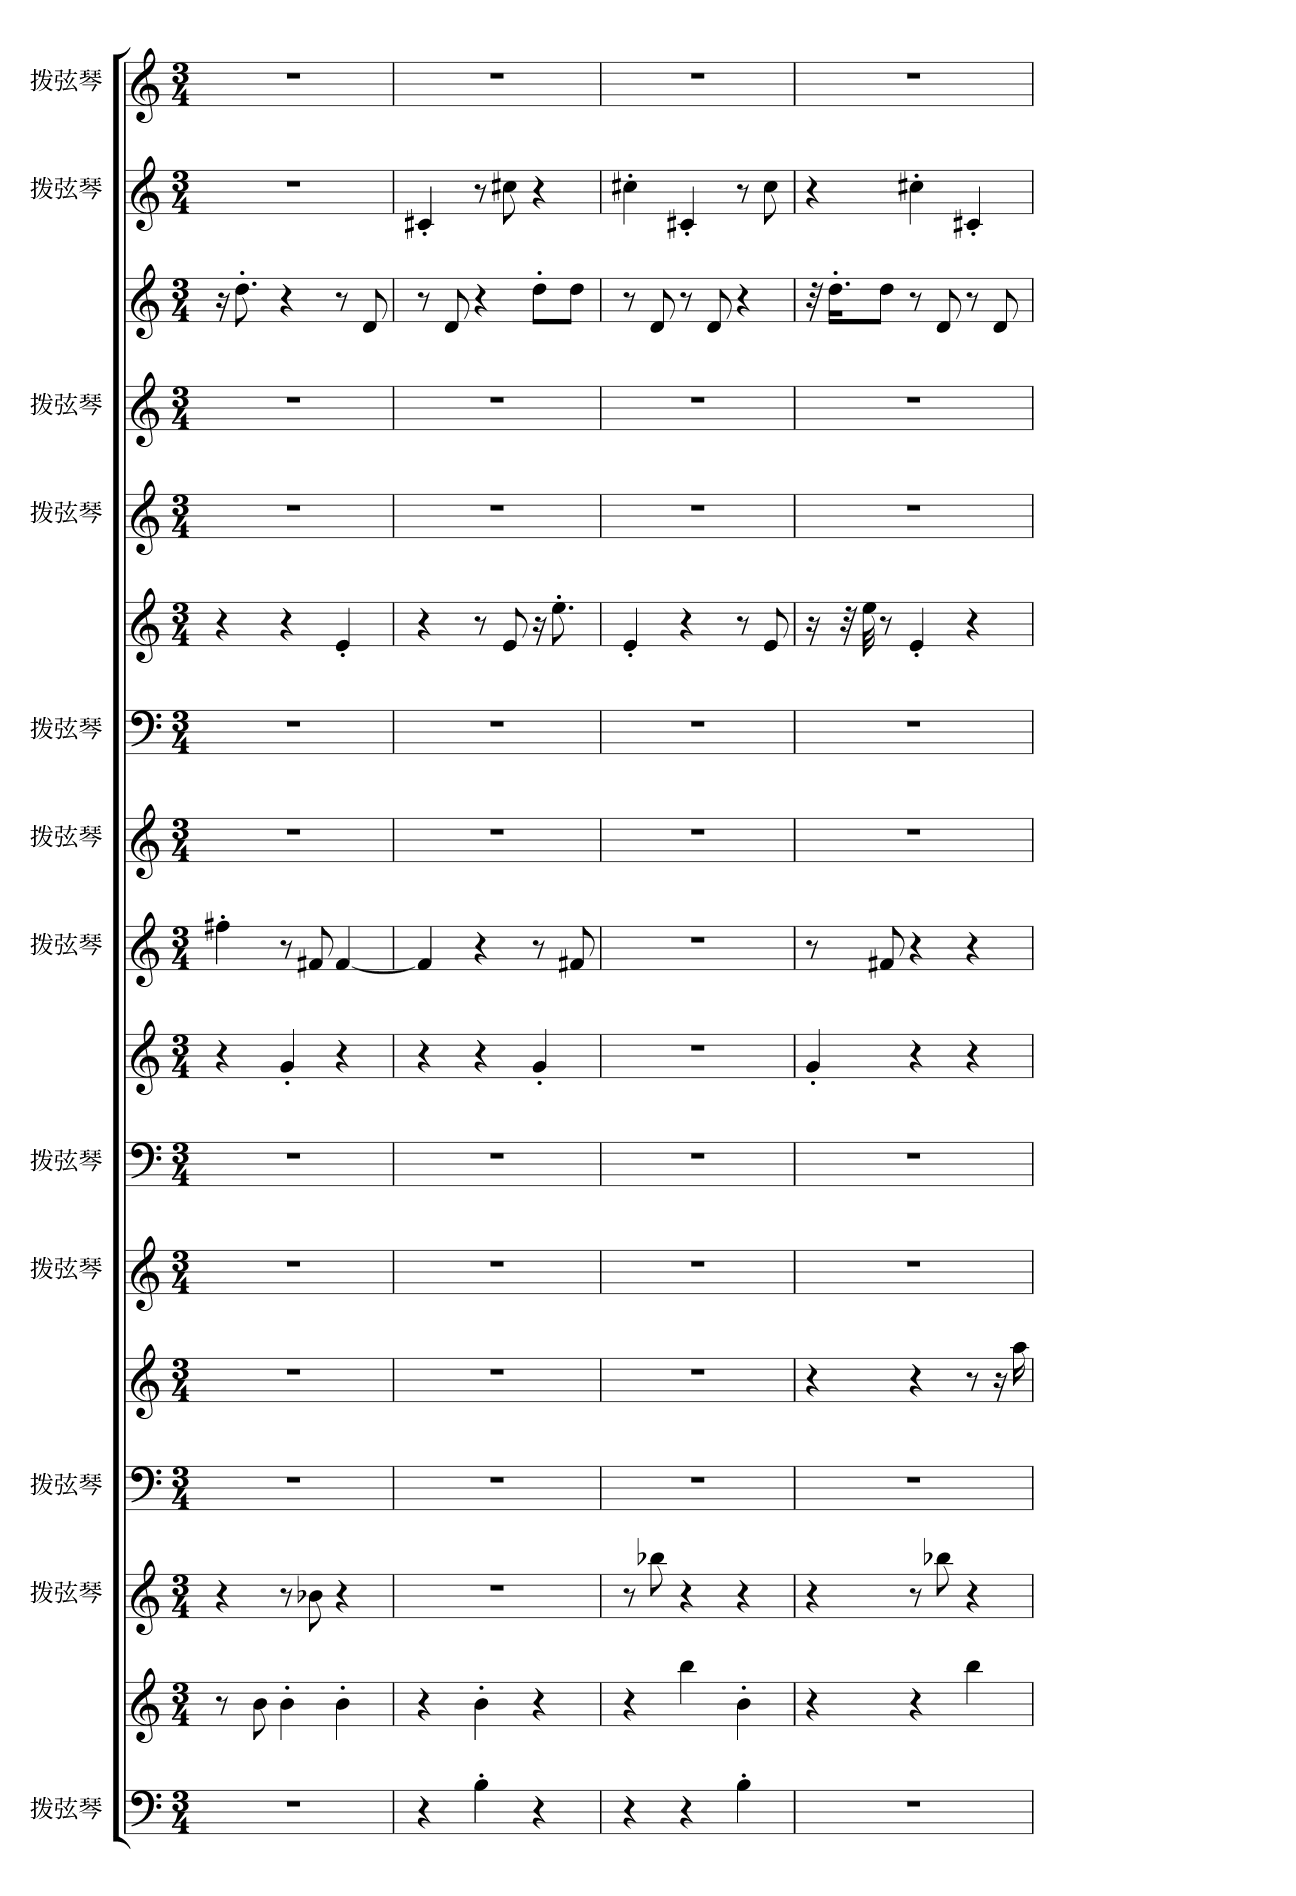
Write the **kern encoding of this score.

**kern	**kern	**kern	**kern	**kern	**kern	**kern	**kern	**kern	**kern	**kern	**kern	**kern	**kern	**kern	**kern	**kern
*part12	*part12	*part11	*part10	*part10	*part9	*part8	*part8	*part7	*part6	*part5	*part5	*part4	*part3	*part3	*part2	*part1
*staff17	*staff16	*staff15	*staff14	*staff13	*staff12	*staff11	*staff10	*staff9	*staff8	*staff7	*staff6	*staff5	*staff4	*staff3	*staff2	*staff1
*I"拨弦琴	*	*I"拨弦琴	*I"拨弦琴	*	*I"拨弦琴	*I"拨弦琴	*	*I"拨弦琴	*I"拨弦琴	*I"拨弦琴	*	*I"拨弦琴	*I"拨弦琴	*	*I"拨弦琴	*I"拨弦琴
*clefF4	*clefG2	*clefG2	*clefF4	*clefG2	*clefG2	*clefF4	*clefG2	*clefG2	*clefG2	*clefF4	*clefG2	*clefG2	*clefG2	*clefG2	*clefG2	*clefG2
*k[]	*k[]	*k[]	*k[]	*k[]	*k[]	*k[]	*k[]	*k[]	*k[]	*k[]	*k[]	*k[]	*k[]	*k[]	*k[]	*k[]
*M3/4	*M3/4	*M3/4	*M3/4	*M3/4	*M3/4	*M3/4	*M3/4	*M3/4	*M3/4	*M3/4	*M3/4	*M3/4	*M3/4	*M3/4	*M3/4	*M3/4
*MM110	*MM110	*MM110	*MM110	*MM110	*MM110	*MM110	*MM110	*MM110	*MM110	*MM110	*MM110	*MM110	*MM110	*MM110	*MM110	*MM110
=1	=1	=1	=1	=1	=1	=1	=1	=1	=1	=1	=1	=1	=1	=1	=1	=1
2.r	8r	4r	2.r	2.r	2.r	2.r	4r	4ff#X'\	2.r	2.r	4r	2.r	2.r	16r	2.r	2.r
.	.	.	.	.	.	.	.	.	.	.	.	.	.	8.dd'\	.	.
.	8b\	.	.	.	.	.	.	.	.	.	.	.	.	.	.	.
.	4b'\	8r	.	.	.	.	4g'/	8r	.	.	4r	.	.	4r	.	.
.	.	8b-X\	.	.	.	.	.	8f#X/	.	.	.	.	.	.	.	.
.	4b'\	4r	.	.	.	.	4r	[4f#/	.	.	4e'/	.	.	8r	.	.
.	.	.	.	.	.	.	.	.	.	.	.	.	.	8d/	.	.
=2	=2	=2	=2	=2	=2	=2	=2	=2	=2	=2	=2	=2	=2	=2	=2	=2
4r	4r	2.r	2.r	2.r	2.r	2.r	4r	4f#/]	2.r	2.r	4r	2.r	2.r	8r	4c#X'/	2.r
.	.	.	.	.	.	.	.	.	.	.	.	.	.	8d/	.	.
4B'\	4b'\	.	.	.	.	.	4r	4r	.	.	8r	.	.	4r	8r	.
.	.	.	.	.	.	.	.	.	.	.	8e/	.	.	.	8cc#X\	.
4r	4r	.	.	.	.	.	4g'/	8r	.	.	16r	.	.	8dd'\L	4r	.
.	.	.	.	.	.	.	.	.	.	.	8.ee'\	.	.	.	.	.
.	.	.	.	.	.	.	.	8f#X/	.	.	.	.	.	8dd\J	.	.
=3	=3	=3	=3	=3	=3	=3	=3	=3	=3	=3	=3	=3	=3	=3	=3	=3
4r	4r	8r	2.r	2.r	2.r	2.r	2.r	2.r	2.r	2.r	4e'/	2.r	2.r	8r	4cc#X'\	2.r
.	.	8bb-X\	.	.	.	.	.	.	.	.	.	.	.	8d/	.	.
4r	4bb\	4r	.	.	.	.	.	.	.	.	4r	.	.	8r	4c#X'/	.
.	.	.	.	.	.	.	.	.	.	.	.	.	.	8d/	.	.
4B'\	4b'\	4r	.	.	.	.	.	.	.	.	8r	.	.	4r	8r	.
.	.	.	.	.	.	.	.	.	.	.	8e/	.	.	.	8cc#\	.
=4	=4	=4	=4	=4	=4	=4	=4	=4	=4	=4	=4	=4	=4	=4	=4	=4
2.r	4r	4r	2.r	4r	2.r	2.r	4g'/	8r	2.r	2.r	16r	2.r	2.r	32r	4r	2.r
.	.	.	.	.	.	.	.	.	.	.	.	.	.	16.dd'\KL	.	.
.	.	.	.	.	.	.	.	.	.	.	32r	.	.	.	.	.
.	.	.	.	.	.	.	.	.	.	.	32ee\	.	.	.	.	.
.	.	.	.	.	.	.	.	8f#X/	.	.	8r	.	.	8dd\J	.	.
.	4r	8r	.	4r	.	.	4r	4r	.	.	4e'/	.	.	8r	4cc#X'\	.
.	.	8bb-X\	.	.	.	.	.	.	.	.	.	.	.	8d/	.	.
.	4bb\	4r	.	8r	.	.	4r	4r	.	.	4r	.	.	8r	4c#X'/	.
.	.	.	.	16r	.	.	.	.	.	.	.	.	.	8d/	.	.
.	.	.	.	16aa\	.	.	.	.	.	.	.	.	.	.	.	.
=	=	=	=	=	=	=	=	=	=	=	=	=	=	=	=	=
*-	*-	*-	*-	*-	*-	*-	*-	*-	*-	*-	*-	*-	*-	*-	*-	*-
